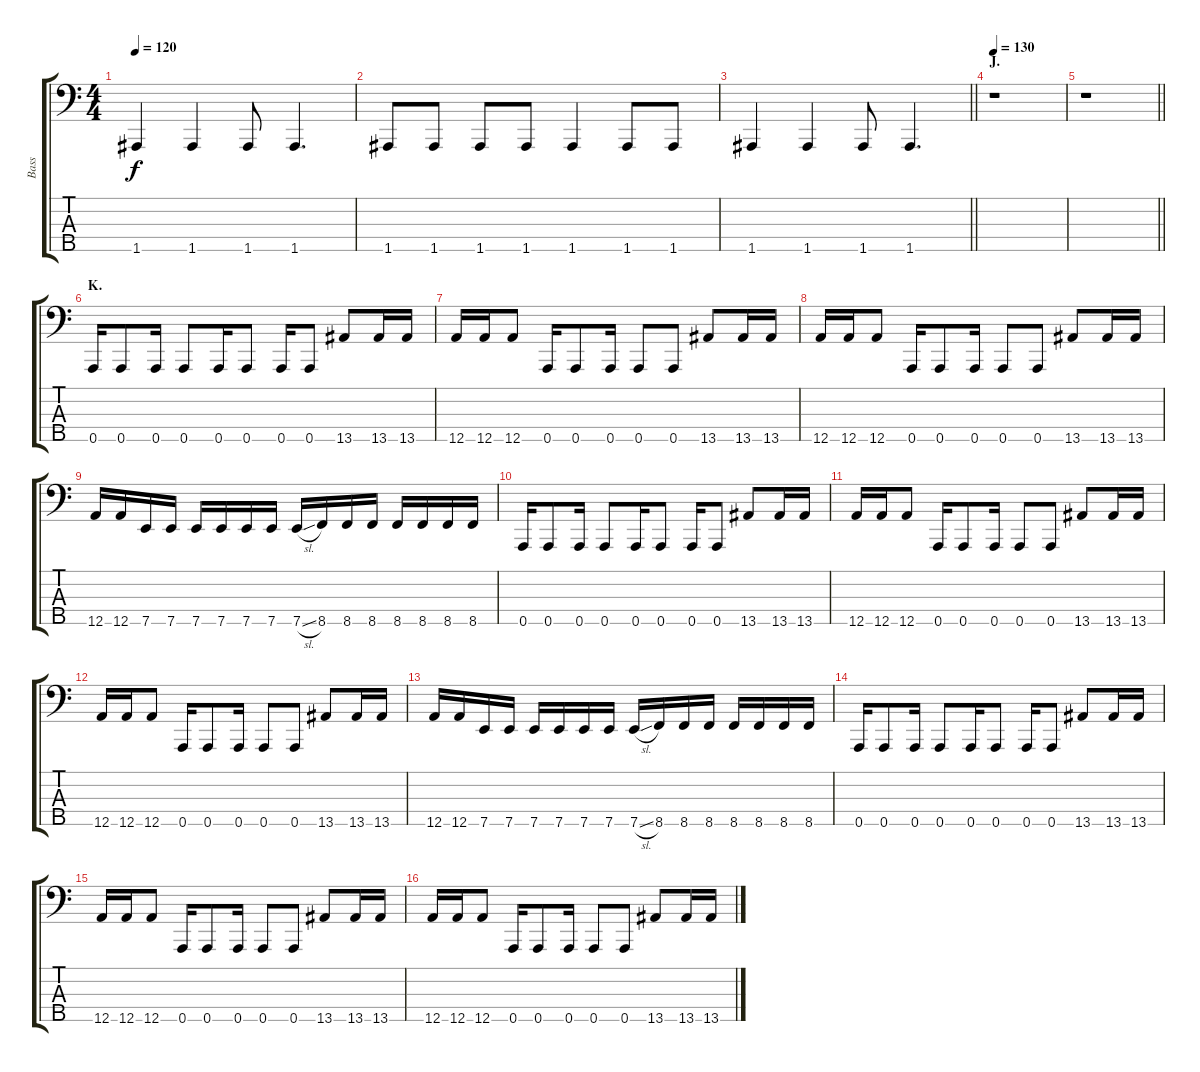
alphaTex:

\track ("Bass" "Bass") {instrument electricbasspick}
\staff {score tabs}
\tuning (G2 D2 A1 E1 A0) {hide}
\ts (4 4)
\tempo 120
\clef f4
\ks c
1.5.4{dy f} 1.5.4 1.5.8 1.5.4{d} |
1.5.8 1.5.8 1.5.8 1.5.8 1.5.4 1.5.8 1.5.8 |
\barLineRight lightlight
1.5.4 1.5.4 1.5.8 1.5.4{d} |
\section ("" "J.")
\tempo 130
r.1 |
\barLineRight lightlight
r.1 |
\section ("" "K.")
0.5.16 0.5.8 0.5.16 0.5.8 0.5.16 0.5.8 0.5.16 0.5.8 13.5.8 13.5.16 13.5.16 |
12.5.16 12.5.16 12.5.8 0.5.16 0.5.8 0.5.16 0.5.8 0.5.8 13.5.8 13.5.16 13.5.16 |
12.5.16 12.5.16 12.5.8 0.5.16 0.5.8 0.5.16 0.5.8 0.5.8 13.5.8 13.5.16 13.5.16 |
12.5.16 12.5.16 7.5.16 7.5.16 7.5.16 7.5.16 7.5.16 7.5.16 7.5{sl}.16 8.5.16 8.5.16 8.5.16 8.5.16 8.5.16 8.5.16 8.5.16 |
0.5.16 0.5.8 0.5.16 0.5.8 0.5.16 0.5.8 0.5.16 0.5.8 13.5.8 13.5.16 13.5.16 |
12.5.16 12.5.16 12.5.8 0.5.16 0.5.8 0.5.16 0.5.8 0.5.8 13.5.8 13.5.16 13.5.16 |
12.5.16 12.5.16 12.5.8 0.5.16 0.5.8 0.5.16 0.5.8 0.5.8 13.5.8 13.5.16 13.5.16 |
12.5.16 12.5.16 7.5.16 7.5.16 7.5.16 7.5.16 7.5.16 7.5.16 7.5{sl}.16 8.5.16 8.5.16 8.5.16 8.5.16 8.5.16 8.5.16 8.5.16 |
0.5.16 0.5.8 0.5.16 0.5.8 0.5.16 0.5.8 0.5.16 0.5.8 13.5.8 13.5.16 13.5.16 |
12.5.16 12.5.16 12.5.8 0.5.16 0.5.8 0.5.16 0.5.8 0.5.8 13.5.8 13.5.16 13.5.16 |
12.5.16 12.5.16 12.5.8 0.5.16 0.5.8 0.5.16 0.5.8 0.5.8 13.5.8 13.5.16 13.5.16
